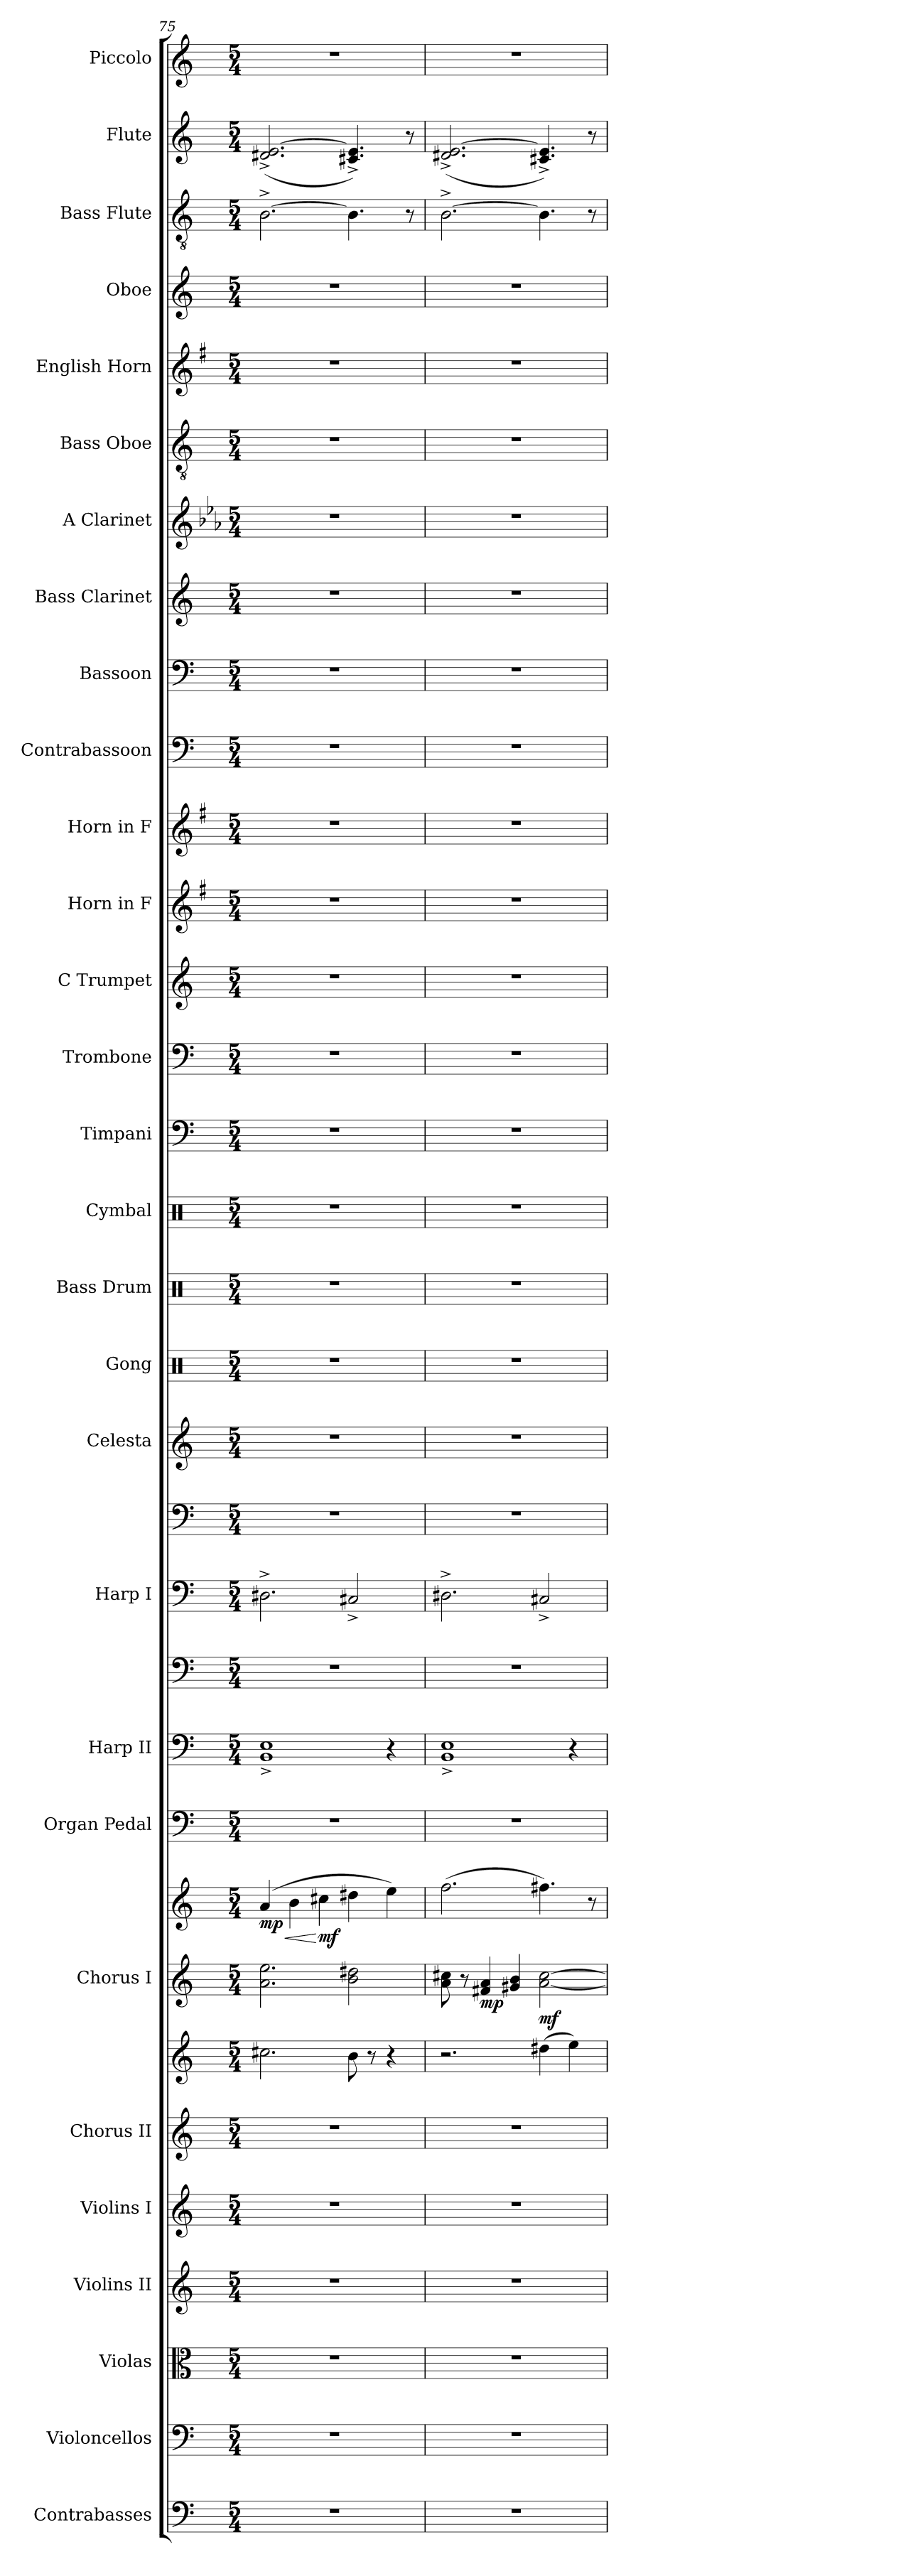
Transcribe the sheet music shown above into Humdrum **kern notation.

**kern	**kern	**kern	**kern	**kern	**kern	**kern	**kern	**kern	**dynam	**kern	**kern	**kern	**kern	**kern	**kern	**kern	**kern	**kern	**kern	**kern	**kern	**kern	**kern	**kern	**kern	**kern	**kern	**kern	**kern	**kern	**kern	**kern	**kern
*part29	*part28	*part27	*part26	*part25	*part24	*part24	*part23	*part23	*part23	*part22	*part21	*part21	*part20	*part20	*part19	*part18	*part17	*part16	*part15	*part14	*part13	*part12	*part11	*part10	*part9	*part8	*part7	*part6	*part5	*part4	*part3	*part2	*part1
*staff33	*staff32	*staff31	*staff30	*staff29	*staff28	*staff27	*staff26	*staff25	*staff25/26	*staff24	*staff23	*staff22	*staff21	*staff20	*staff19	*staff18	*staff17	*staff16	*staff15	*staff14	*staff13	*staff12	*staff11	*staff10	*staff9	*staff8	*staff7	*staff6	*staff5	*staff4	*staff3	*staff2	*staff1
*I"Contrabasses	*I"Violoncellos	*I"Violas	*I"Violins II	*I"Violins I	*I"Chorus II	*	*I"Chorus I	*	*	*I"Organ Pedal	*I"Harp II	*	*I"Harp I	*	*I"Celesta	*I"Gong	*I"Bass Drum	*I"Cymbal	*I"Timpani	*I"Trombone	*I"C Trumpet	*I"Horn in F	*I"Horn in F	*I"Contrabassoon	*I"Bassoon	*I"Bass Clarinet	*I"A Clarinet	*I"Bass Oboe	*I"English Horn	*I"Oboe	*I"Bass Flute	*I"Flute	*I"Piccolo
*I'Cbs.	*I'Vcs.	*I'Vlas.	*I'Vlns.	*I'Vlns.	*I'Chr.	*	*I'Chr.	*	*	*I'Org.	*I'Hrp.	*	*I'Hrp.	*	*I'Cel.	*I'Gng.	*I'B. Dr.	*I'Cym.	*I'Timp.	*I'Tbn.	*I'C Tpt.	*	*	*I'Cbsn.	*I'Bsn.	*I'B. Cl.	*I'A Cl.	*	*I'E. Hn.	*I'Ob.	*I'B. Fl.	*I'Fl.	*I'Picc.
!!LO:PB:g=z
*clefF4	*clefF4	*clefC3	*clefG2	*clefG2	*clefG2	*clefG2	*clefG2	*clefG2	*	*clefF4	*clefF4	*clefF4	*clefF4	*clefF4	*clefG2	*clefX	*clefX	*clefX	*clefF4	*clefF4	*clefG2	*clefG2	*clefG2	*clefF4	*clefF4	*clefG2	*clefG2	*clefGv2	*clefG2	*clefG2	*clefGv2	*clefG2	*clefG2
*ITrd7c12	*	*	*	*	*	*	*	*	*	*	*	*	*	*	*ITrd-7c-12	*	*	*	*	*	*	*ITrd4c7	*ITrd4c7	*ITrd7c12	*	*ITrd8c14	*ITrd2c3	*	*ITrd4c7	*	*	*	*ITrd-7c-12
*k[]	*k[]	*k[]	*k[]	*k[]	*k[]	*k[]	*k[]	*k[]	*	*k[]	*k[]	*k[]	*k[]	*k[]	*k[]	*k[]	*k[]	*k[]	*k[]	*k[]	*k[]	*k[]	*k[]	*k[]	*k[]	*k[]	*k[]	*k[]	*k[]	*k[]	*k[]	*k[]	*k[]
*M5/4	*M5/4	*M5/4	*M5/4	*M5/4	*M5/4	*M5/4	*M5/4	*M5/4	*	*M5/4	*M5/4	*M5/4	*M5/4	*M5/4	*M5/4	*M5/4	*M5/4	*M5/4	*M5/4	*M5/4	*M5/4	*M5/4	*M5/4	*M5/4	*M5/4	*M5/4	*M5/4	*M5/4	*M5/4	*M5/4	*M5/4	*M5/4	*M5/4
=75	=75	=75	=75	=75	=75	=75	=75	=75	=75	=75	=75	=75	=75	=75	=75	=75	=75	=75	=75	=75	=75	=75	=75	=75	=75	=75	=75	=75	=75	=75	=75	=75	=75
!	!	!	!	!	!	!	!	!	!LO:HP:b	!	!	!	!	!	!	!	!	!	!	!	!	!	!	!	!	!	!	!	!	!	!	!	!
!	!	!	!	!	!	!	!	!	!LO:DY:n=1:b	!	!	!	!	!	!	!	!	!	!	!	!	!	!	!	!	!	!	!	!	!	!	!	!
4%5r	4%5r	4%5r	4%5r	4%5r	4%5r	2.cc#X\	2.a\ 2.ee\	(4a/	< mp	4%5r	1BB^ 1E^	4%5r	2.D#X^\	4%5r	4%5r	4%5r	4%5r	4%5r	4%5r	4%5r	4%5r	4%5r	4%5r	4%5r	4%5r	4%5r	4%5r	4%5r	4%5r	4%5r	[2.B^\	(2.d#X/^ [2.e/^	4%5r
.	.	.	.	.	.	.	.	4b\	.	.	.	.	.	.	.	.	.	.	.	.	.	.	.	.	.	.	.	.	.	.	.	.	.
!	!	!	!	!	!	!	!	!	!LO:DY:n=2:b	!	!	!	!	!	!	!	!	!	!	!	!	!	!	!	!	!	!	!	!	!	!	!	!
.	.	.	.	.	.	.	.	4cc#X\	[ mf	.	.	.	.	.	.	.	.	.	.	.	.	.	.	.	.	.	.	.	.	.	.	.	.
.	.	.	.	.	.	8b\	2b\ 2dd#X\	4dd#X\	.	.	.	.	2C#X^/	.	.	.	.	.	.	.	.	.	.	.	.	.	.	.	.	.	4.B\]	4.c#X/^ 4.e/]^)	.
.	.	.	.	.	.	8r	.	.	.	.	.	.	.	.	.	.	.	.	.	.	.	.	.	.	.	.	.	.	.	.	.	.	.
.	.	.	.	.	.	4r	.	4ee\)	.	.	4r	.	.	.	.	.	.	.	.	.	.	.	.	.	.	.	.	.	.	.	.	.	.
.	.	.	.	.	.	.	.	.	.	.	.	.	.	.	.	.	.	.	.	.	.	.	.	.	.	.	.	.	.	.	8r	8r	.
=76	=76	=76	=76	=76	=76	=76	=76	=76	=76	=76	=76	=76	=76	=76	=76	=76	=76	=76	=76	=76	=76	=76	=76	=76	=76	=76	=76	=76	=76	=76	=76	=76	=76
4%5r	4%5r	4%5r	4%5r	4%5r	4%5r	2.r	8a\ 8cc#X\	(2.ff\	.	4%5r	1BB^ 1E^	4%5r	2.D#X^\	4%5r	4%5r	4%5r	4%5r	4%5r	4%5r	4%5r	4%5r	4%5r	4%5r	4%5r	4%5r	4%5r	4%5r	4%5r	4%5r	4%5r	[2.B^\	(2.d#X/^ [2.e/^	4%5r
.	.	.	.	.	.	.	8r	.	.	.	.	.	.	.	.	.	.	.	.	.	.	.	.	.	.	.	.	.	.	.	.	.	.
!	!	!	!	!	!	!	!	!	!LO:DY:b=2	!	!	!	!	!	!	!	!	!	!	!	!	!	!	!	!	!	!	!	!	!	!	!	!
.	.	.	.	.	.	.	4f#X/ 4a/	.	mp	.	.	.	.	.	.	.	.	.	.	.	.	.	.	.	.	.	.	.	.	.	.	.	.
.	.	.	.	.	.	.	4g#X/ 4b/	.	.	.	.	.	.	.	.	.	.	.	.	.	.	.	.	.	.	.	.	.	.	.	.	.	.
!	!	!	!	!	!	!	!	!	!LO:DY:b=2	!	!	!	!	!	!	!	!	!	!	!	!	!	!	!	!	!	!	!	!	!	!	!	!
.	.	.	.	.	.	(4dd#X\	[2a\ [2cc#\	4.ff#X\)	mf	.	.	.	2C#X^/	.	.	.	.	.	.	.	.	.	.	.	.	.	.	.	.	.	4.B\]	4.c#X/^ 4.e/]^)	.
.	.	.	.	.	.	4ee\)	.	.	.	.	4r	.	.	.	.	.	.	.	.	.	.	.	.	.	.	.	.	.	.	.	.	.	.
.	.	.	.	.	.	.	.	8r	.	.	.	.	.	.	.	.	.	.	.	.	.	.	.	.	.	.	.	.	.	.	8r	8r	.
=	=	=	=	=	=	=	=	=	=	=	=	=	=	=	=	=	=	=	=	=	=	=	=	=	=	=	=	=	=	=	=	=	=
*-	*-	*-	*-	*-	*-	*-	*-	*-	*-	*-	*-	*-	*-	*-	*-	*-	*-	*-	*-	*-	*-	*-	*-	*-	*-	*-	*-	*-	*-	*-	*-	*-	*-
